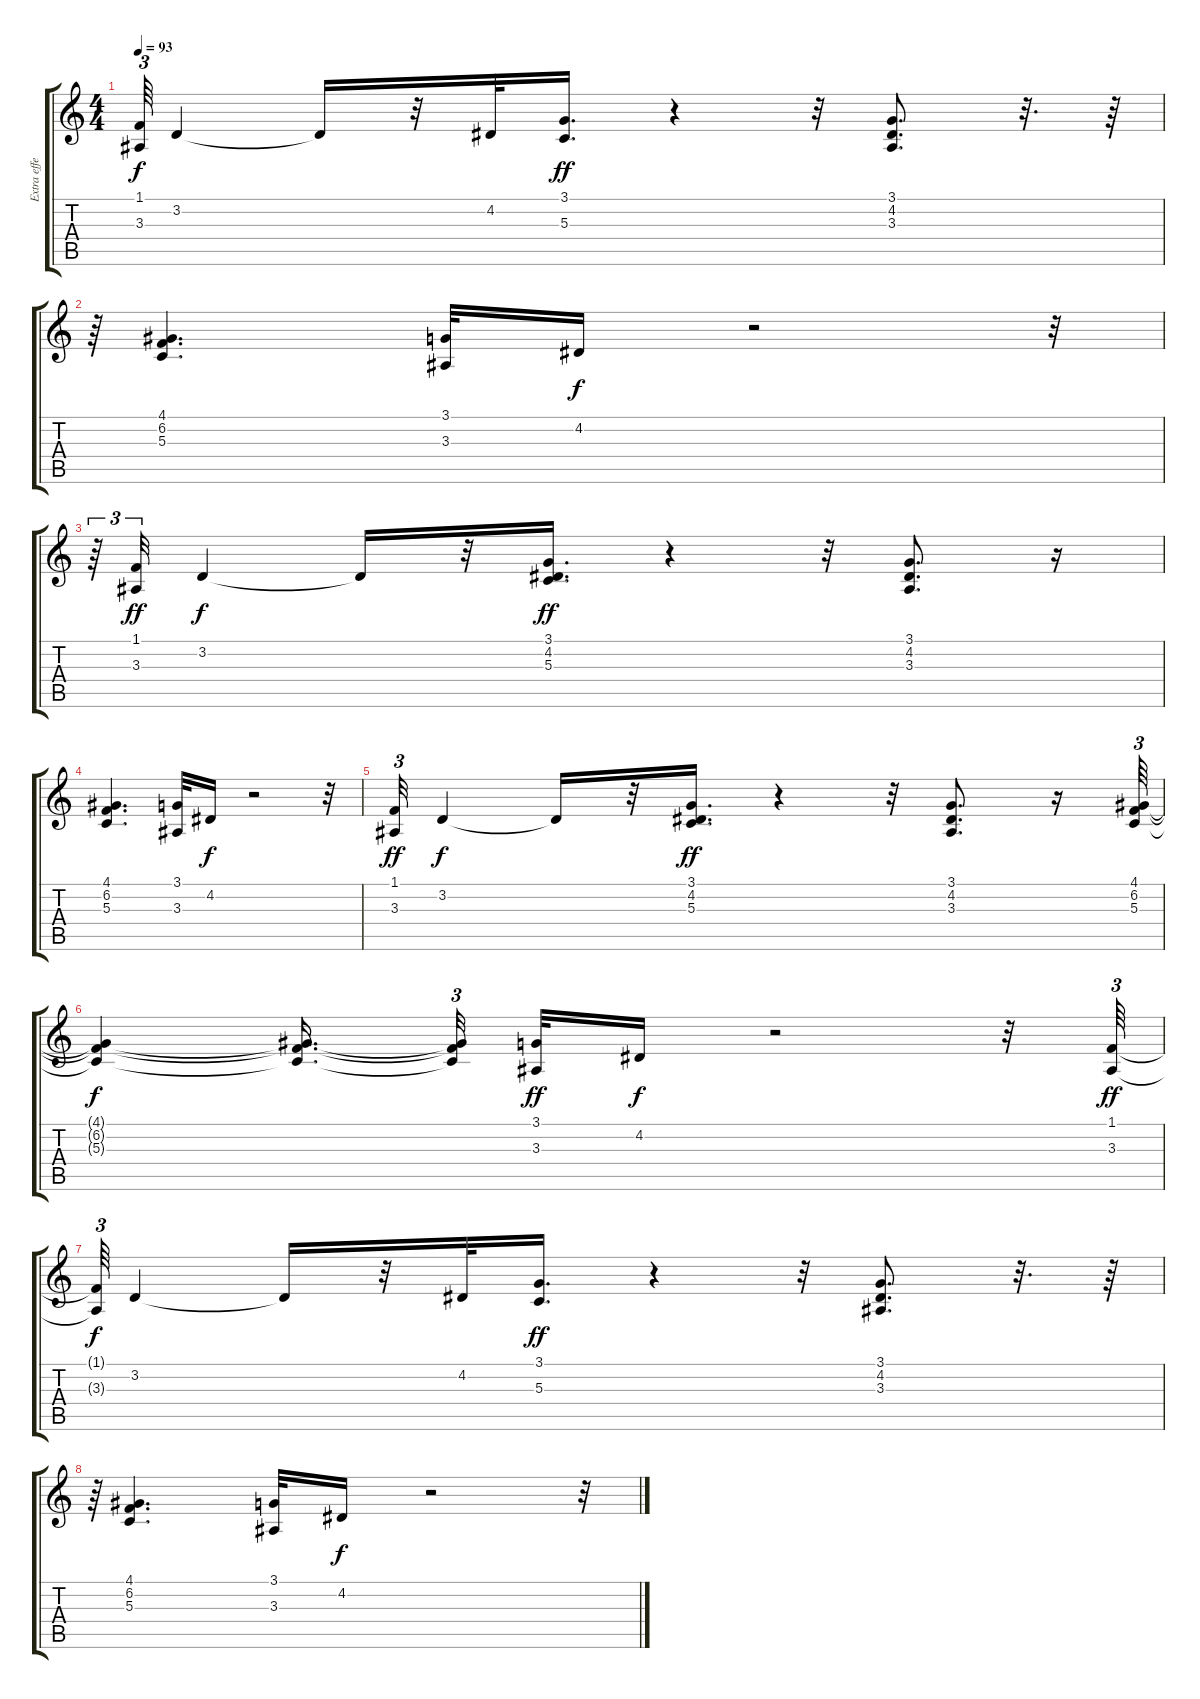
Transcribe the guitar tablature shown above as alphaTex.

\track ("Extra effects" "Extra effe") {instrument synthvoice}
\staff {score tabs}
\tuning (E4 B3 G3 D3 A2 E2) {hide}
\ts (4 4)
\tempo 93
\clef g2
\ks c
(1.1{t} 3.3{t}).64{tu (3 2) dy f} 3.2.4 3.2{t}.16 r.32 4.2.32 (3.1 5.3).16{d dy ff} r.4 r.32 (3.1 4.2 3.3).8{d} r.32{d} r.64 |
r.64{tu (3 2)} (4.1 6.2 5.3).4{d} (3.1 3.3).32 4.2.16{dy f} r.2 r.32{tu (3 2)} |
r.64{tu (3 2)} (1.1 3.3).32{tu (3 2) dy ff} 3.2.4{dy f} 3.2{t}.16 r.32 (3.1 4.2 5.3).16{d dy ff} r.4 r.32 (3.1 4.2 3.3).8{d} r.16 |
(4.1 6.2 5.3).4{d} (3.1 3.3).32 4.2.16{dy f} r.2 r.32 |
(1.1 3.3).32{tu (3 2) dy ff} 3.2.4{dy f} 3.2{t}.16 r.32 (3.1 4.2 5.3).16{d dy ff} r.4 r.32 (3.1 4.2 3.3).8{d} r.16 (4.1 6.2 5.3).64{tu (3 2)} |
(4.1{t} 6.2{t} 5.3{t}).4{dy f} (4.1{t} 6.2{t} 5.3{t}).16{d beam splitsecondary} (4.1{t} 6.2{t} 5.3{t}).32{tu (3 2) beam splitsecondary} (3.1 3.3).32{dy ff} 4.2.16{dy f} r.2 r.32 (1.1 3.3).64{tu (3 2) dy ff} |
(1.1{t} 3.3{t}).64{tu (3 2) dy f} 3.2.4 3.2{t}.16 r.32 4.2.32 (3.1 5.3).16{d dy ff} r.4 r.32 (3.1 4.2 3.3).8{d} r.32{d} r.64 |
r.64{tu (3 2)} (4.1 6.2 5.3).4{d} (3.1 3.3).32 4.2.16{dy f} r.2 r.32{tu (3 2)}
